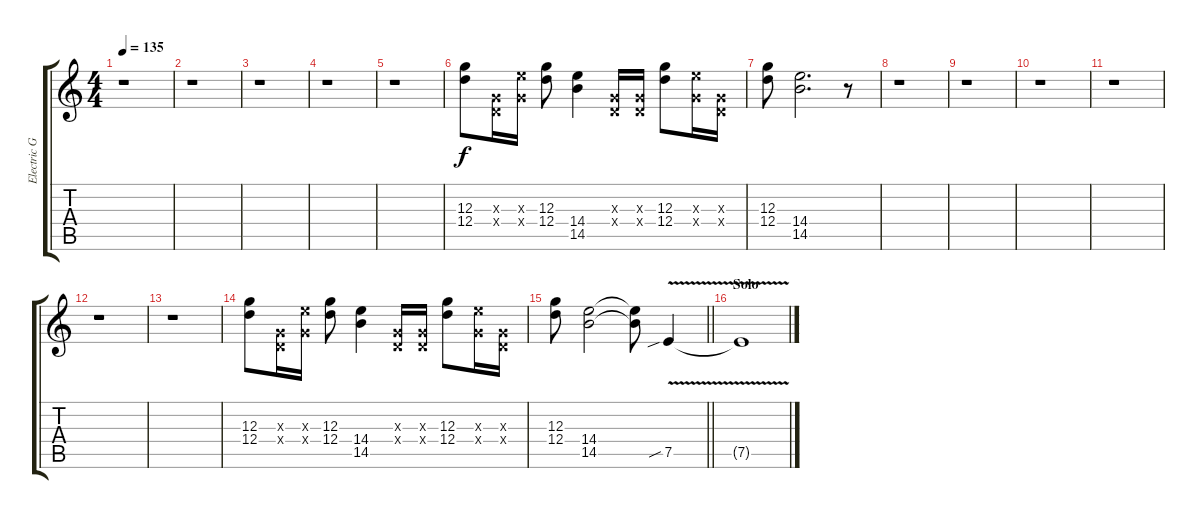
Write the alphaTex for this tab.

\track ("Electric Guitar II" "Electric G") {instrument distortionguitar}
\staff {score tabs}
\tuning (E4 B3 G3 D3 A2 E2) {hide}
\ts (4 4)
\tempo 135
\clef g2
\ks c
r.1{dy f} |
r.1 |
r.1 |
r.1 |
r.1 |
(12.3 12.4).8 (0.3{x} 0.4{x}).16 (0.3{x} 14.4{x}).16 (12.3 12.4).8 (14.4 14.5).4 (0.3{x} 0.4{x}).16 (0.3{x} 0.4{x}).16 (12.3 12.4).8 (0.3{x} 14.4{x}).16 (0.3{x} 0.4{x}).16 |
(12.3 12.4).8 (14.4 14.5).2{d} r.8 |
r.1 |
r.1 |
r.1 |
r.1 |
r.1 |
r.1 |
(12.3 12.4).8 (0.3{x} 0.4{x}).16 (0.3{x} 14.4{x}).16 (12.3 12.4).8 (14.4 14.5).4 (0.3{x} 0.4{x}).16 (0.3{x} 0.4{x}).16 (12.3 12.4).8 (0.3{x} 14.4{x}).16 (0.3{x} 0.4{x}).16 |
\barLineRight lightlight
(12.3 12.4).8 (14.4 14.5).2 (14.4{t} 14.5{t}).8 7.5{v sib}.4{volume 13} |
\section ("" "Solo")
7.5{t}.1
